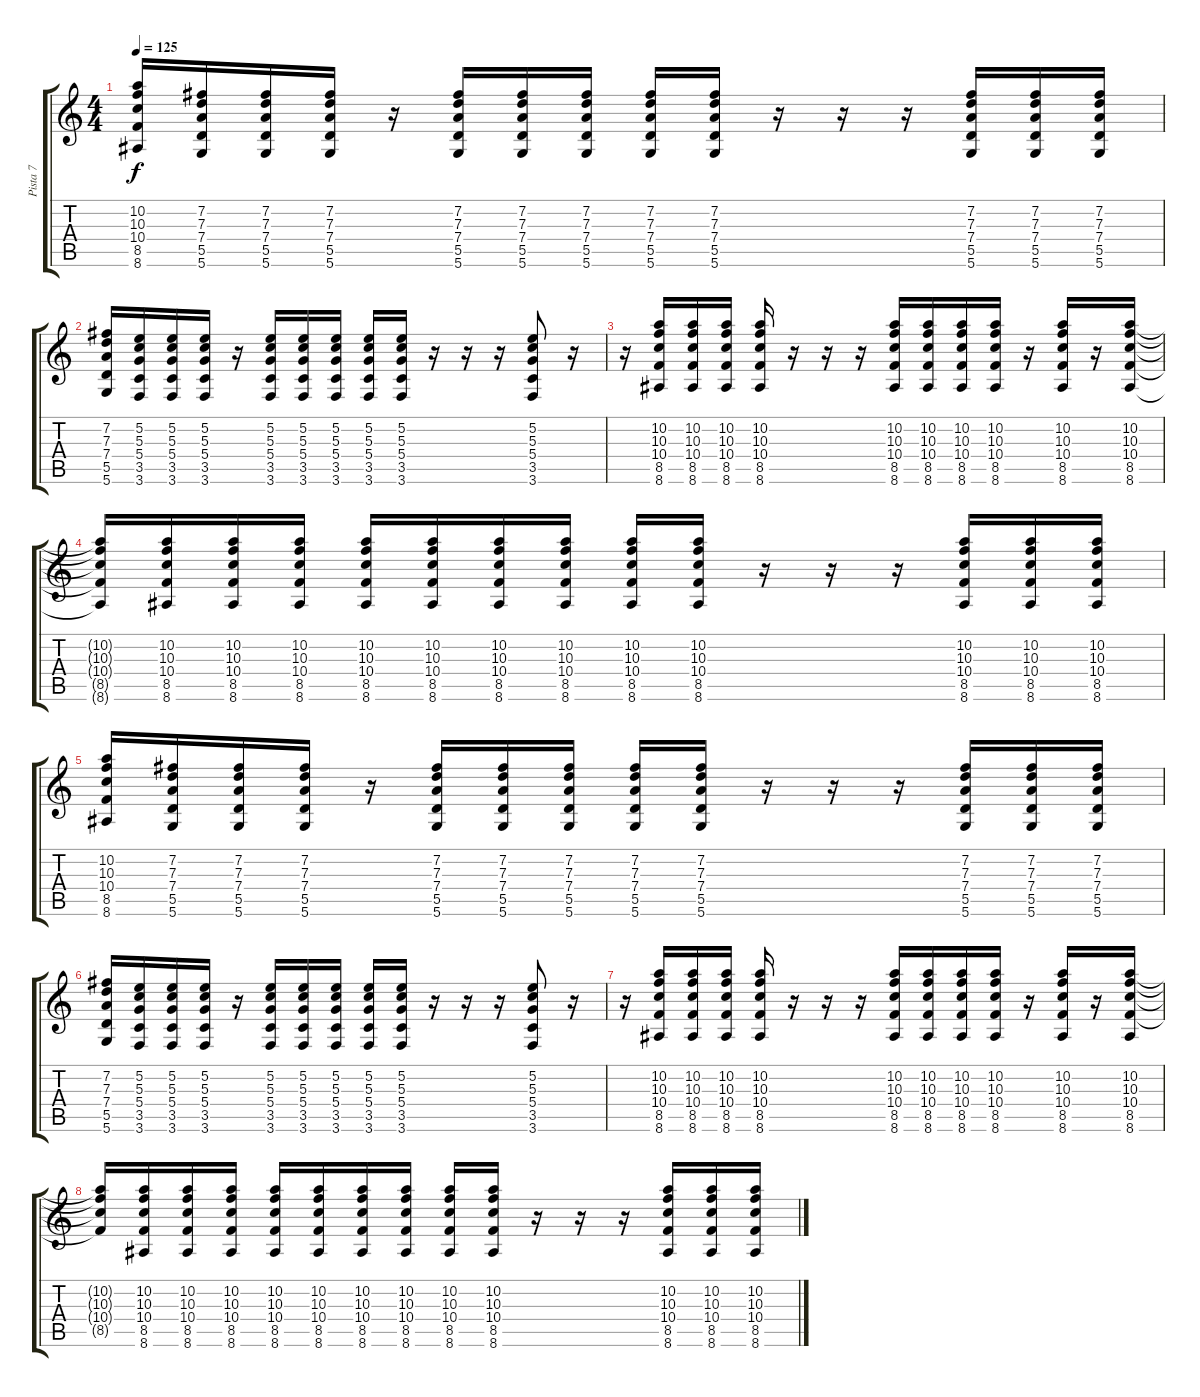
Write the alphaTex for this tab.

\track ("Pista 7" "Pista 7") {instrument distortionguitar}
\staff {score tabs}
\tuning (E4 B3 G3 D3 A2 D2) {hide}
\ts (4 4)
\tempo 125
\clef g2
\ks c
(10.2 10.3 10.4 8.5 8.6).16{dy f} (7.2 7.3 7.4 5.5 5.6).16 (7.2 7.3 7.4 5.5 5.6).16 (7.2 7.3 7.4 5.5 5.6).16 r.16 (7.2 7.3 7.4 5.5 5.6).16 (7.2 7.3 7.4 5.5 5.6).16 (7.2 7.3 7.4 5.5 5.6).16 (7.2 7.3 7.4 5.5 5.6).16 (7.2 7.3 7.4 5.5 5.6).16 r.16 r.16 r.16 (7.2 7.3 7.4 5.5 5.6).16 (7.2 7.3 7.4 5.5 5.6).16 (7.2 7.3 7.4 5.5 5.6).16 |
(7.2 7.3 7.4 5.5 5.6).16 (5.2 5.3 5.4 3.5 3.6).16 (5.2 5.3 5.4 3.5 3.6).16 (5.2 5.3 5.4 3.5 3.6).16 r.16 (5.2 5.3 5.4 3.5 3.6).16 (5.2 5.3 5.4 3.5 3.6).16 (5.2 5.3 5.4 3.5 3.6).16 (5.2 5.3 5.4 3.5 3.6).16 (5.2 5.3 5.4 3.5 3.6).16 r.16 r.16 r.16 (5.2 5.3 5.4 3.5 3.6).8 r.16 |
r.16 (10.2 10.3 10.4 8.5 8.6).16 (10.2 10.3 10.4 8.5 8.6).16 (10.2 10.3 10.4 8.5 8.6).16 (10.2 10.3 10.4 8.5 8.6).16 r.16 r.16 r.16 (10.2 10.3 10.4 8.5 8.6).16 (10.2 10.3 10.4 8.5 8.6).16 (10.2 10.3 10.4 8.5 8.6).16 (10.2 10.3 10.4 8.5 8.6).16 r.16 (10.2 10.3 10.4 8.5 8.6).16 r.16 (10.2 10.3 10.4 8.5 8.6).16 |
(10.2{t} 10.3{t} 10.4{t} 8.5{t} 8.6{t}).16 (10.2 10.3 10.4 8.5 8.6).16 (10.2 10.3 10.4 8.5 8.6).16 (10.2 10.3 10.4 8.5 8.6).16 (10.2 10.3 10.4 8.5 8.6).16 (10.2 10.3 10.4 8.5 8.6).16 (10.2 10.3 10.4 8.5 8.6).16 (10.2 10.3 10.4 8.5 8.6).16 (10.2 10.3 10.4 8.5 8.6).16 (10.2 10.3 10.4 8.5 8.6).16 r.16 r.16 r.16 (10.2 10.3 10.4 8.5 8.6).16 (10.2 10.3 10.4 8.5 8.6).16 (10.2 10.3 10.4 8.5 8.6).16 |
(10.2 10.3 10.4 8.5 8.6).16 (7.2 7.3 7.4 5.5 5.6).16 (7.2 7.3 7.4 5.5 5.6).16 (7.2 7.3 7.4 5.5 5.6).16 r.16 (7.2 7.3 7.4 5.5 5.6).16 (7.2 7.3 7.4 5.5 5.6).16 (7.2 7.3 7.4 5.5 5.6).16 (7.2 7.3 7.4 5.5 5.6).16 (7.2 7.3 7.4 5.5 5.6).16 r.16 r.16 r.16 (7.2 7.3 7.4 5.5 5.6).16 (7.2 7.3 7.4 5.5 5.6).16 (7.2 7.3 7.4 5.5 5.6).16 |
(7.2 7.3 7.4 5.5 5.6).16 (5.2 5.3 5.4 3.5 3.6).16 (5.2 5.3 5.4 3.5 3.6).16 (5.2 5.3 5.4 3.5 3.6).16 r.16 (5.2 5.3 5.4 3.5 3.6).16 (5.2 5.3 5.4 3.5 3.6).16 (5.2 5.3 5.4 3.5 3.6).16 (5.2 5.3 5.4 3.5 3.6).16 (5.2 5.3 5.4 3.5 3.6).16 r.16 r.16 r.16 (5.2 5.3 5.4 3.5 3.6).8 r.16 |
r.16 (10.2 10.3 10.4 8.5 8.6).16 (10.2 10.3 10.4 8.5 8.6).16 (10.2 10.3 10.4 8.5 8.6).16 (10.2 10.3 10.4 8.5 8.6).16 r.16 r.16 r.16 (10.2 10.3 10.4 8.5 8.6).16 (10.2 10.3 10.4 8.5 8.6).16 (10.2 10.3 10.4 8.5 8.6).16 (10.2 10.3 10.4 8.5 8.6).16 r.16 (10.2 10.3 10.4 8.5 8.6).16 r.16 (10.2 10.3 10.4 8.5 8.6).16 |
(10.2{t} 10.3{t} 10.4{t} 8.5{t}).16 (10.2 10.3 10.4 8.5 8.6).16 (10.2 10.3 10.4 8.5 8.6).16 (10.2 10.3 10.4 8.5 8.6).16 (10.2 10.3 10.4 8.5 8.6).16 (10.2 10.3 10.4 8.5 8.6).16 (10.2 10.3 10.4 8.5 8.6).16 (10.2 10.3 10.4 8.5 8.6).16 (10.2 10.3 10.4 8.5 8.6).16 (10.2 10.3 10.4 8.5 8.6).16 r.16 r.16 r.16 (10.2 10.3 10.4 8.5 8.6).16 (10.2 10.3 10.4 8.5 8.6).16 (10.2 10.3 10.4 8.5 8.6).16
